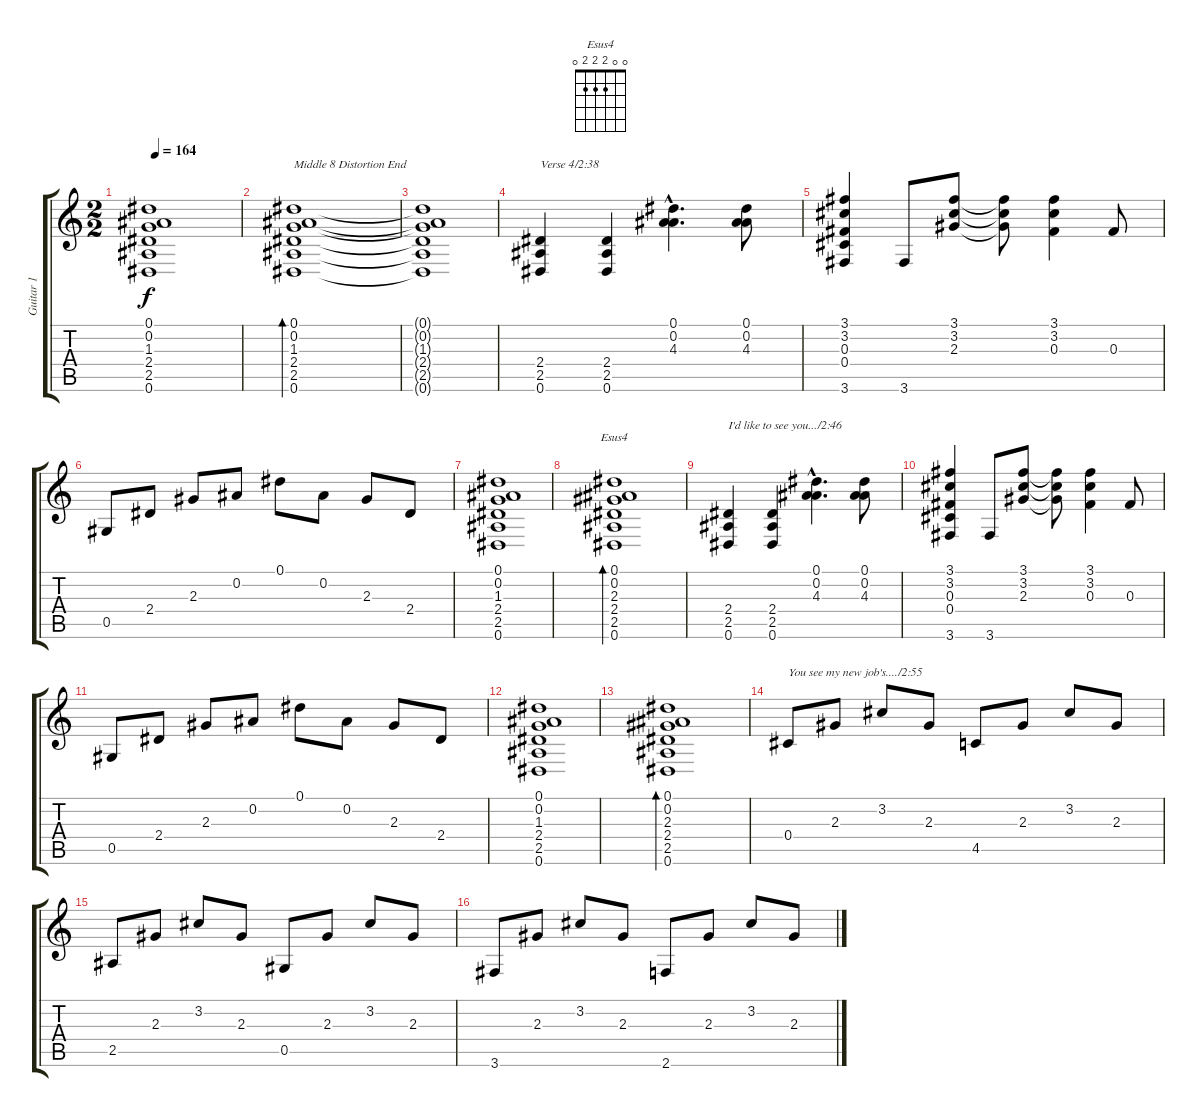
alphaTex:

\track ("Guitar 1" "Guitar 1") {instrument acousticguitarsteel}
\staff {score tabs}
\tuning (Eb4 Bb3 Gb3 Db3 Ab2 Eb2) {hide}
\chord ("Esus4" 0 0 2 2 2 0)
\ts (2 2)
\tempo 164
\clef g2
\ks c
(0.1{t} 0.2{t} 1.3{t} 2.4{t} 2.5{t} 0.6{t}).1{dy f} |
(0.1 0.2 1.3 2.4 2.5 0.6).1{bd 120 txt "Middle 8 Distortion End"} |
(0.1{t} 0.2{t} 1.3{t} 2.4{t} 2.5{t} 0.6{t}).1 |
(2.4 2.5 0.6).4{txt "Verse 4/2:38"} (2.4 2.5 0.6).4 (0.1{hac} 0.2{hac} 4.3{hac}).4{d} (0.1 0.2 4.3).8 |
(3.1 3.2 0.3 0.4 3.6).4 3.6.8 (3.1 3.2 2.3).8 (3.1{t} 3.2{t} 2.3{t}).8 (3.1 3.2 0.3).4 0.3.8 |
0.5.8 2.4.8 2.3.8 0.2.8 0.1.8 0.2.8 2.3.8 2.4.8 |
(0.1 0.2 1.3 2.4 2.5 0.6).1 |
(0.1 0.2 2.3 2.4 2.5 0.6).1{bd 240 ch "Esus4"} |
(2.4 2.5 0.6).4{txt "I'd like to see you.../2:46"} (2.4 2.5 0.6).4 (0.1{hac} 0.2{hac} 4.3{hac}).4{d} (0.1 0.2 4.3).8 |
(3.1 3.2 0.3 0.4 3.6).4 3.6.8 (3.1 3.2 2.3).8 (3.1{t} 3.2{t} 2.3{t}).8 (3.1 3.2 0.3).4 0.3.8 |
0.5.8 2.4.8 2.3.8 0.2.8 0.1.8 0.2.8 2.3.8 2.4.8 |
(0.1 0.2 1.3 2.4 2.5 0.6).1 |
(0.1 0.2 2.3 2.4 2.5 0.6).1{bd 240} |
0.4.8{txt "You see my new job's..../2:55"} 2.3.8 3.2.8 2.3.8 4.5.8 2.3.8 3.2.8 2.3.8 |
2.5.8 2.3.8 3.2.8 2.3.8 0.5.8 2.3.8 3.2.8 2.3.8 |
3.6.8 2.3.8 3.2.8 2.3.8 2.6.8 2.3.8 3.2.8 2.3.8
